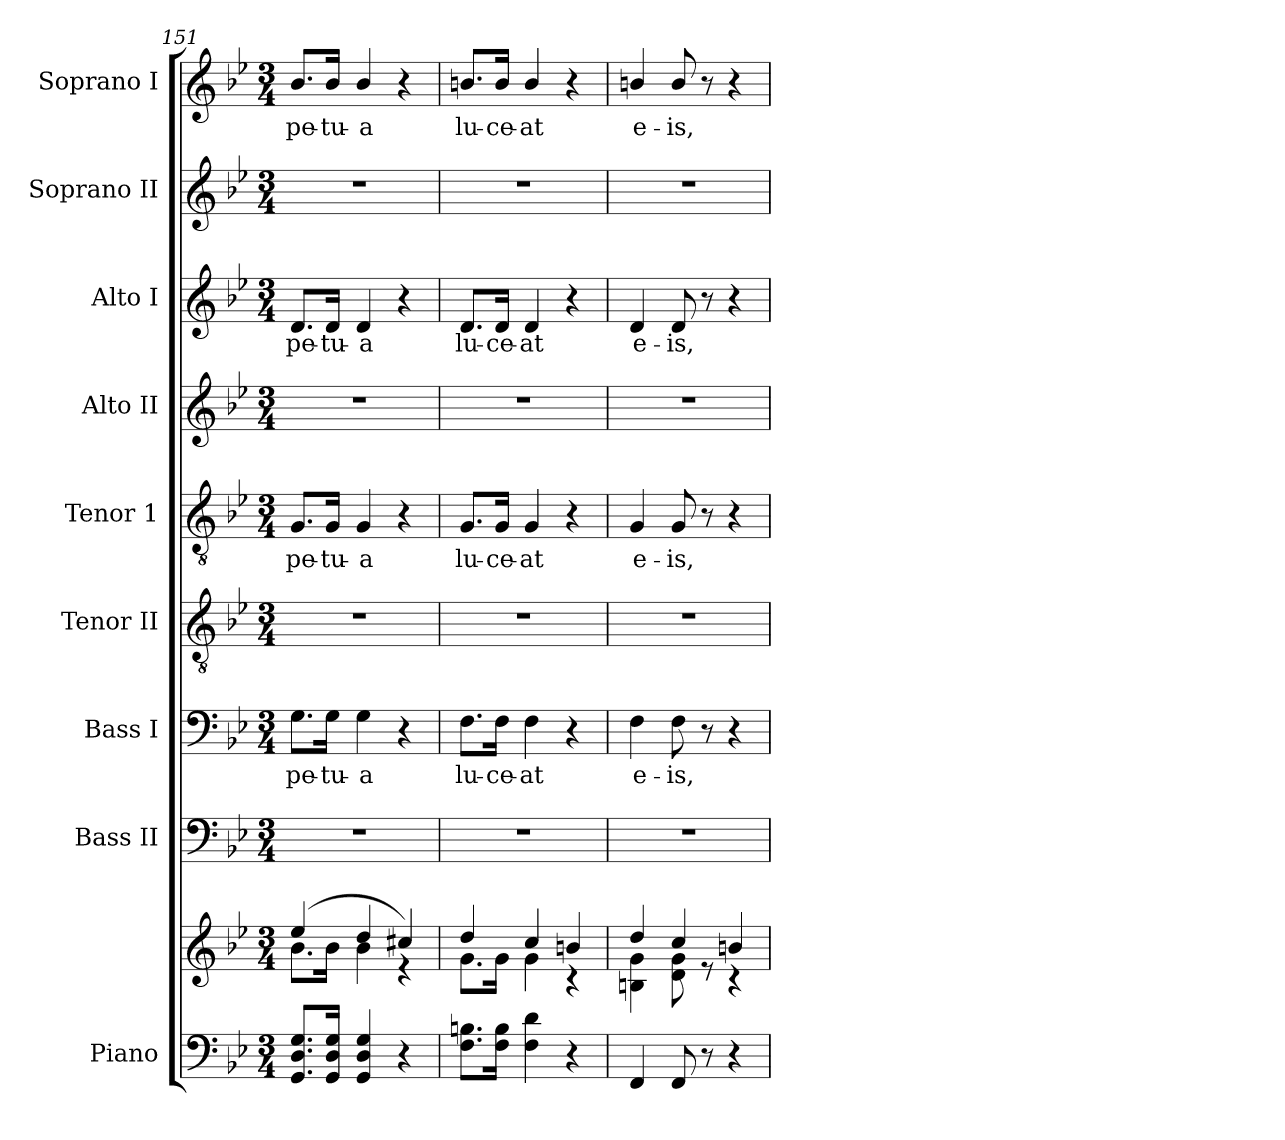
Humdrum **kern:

**kern	**kern	**kern	**kern	**text	**kern	**kern	**text	**kern	**kern	**text	**kern	**kern	**text
*part9	*part9	*part8	*part7	*part7	*part6	*part5	*part5	*part4	*part3	*part3	*part2	*part1	*part1
*staff10	*staff9	*staff8	*staff7	*staff7	*staff6	*staff5	*staff5	*staff4	*staff3	*staff3	*staff2	*staff1	*staff1
*I"Piano	*	*I"Bass II	*I"Bass I	*	*I"Tenor II	*I"Tenor 1	*	*I"Alto II	*I"Alto I	*	*I"Soprano II	*I"Soprano I	*
*I'Pno.	*	*I'B	*I'B	*	*I'T.	*I'T.	*	*I'A	*I'A	*	*I'S	*I'S	*
*clefF4	*clefG2	*clefF4	*clefF4	*	*clefGv2	*clefGv2	*	*clefG2	*clefG2	*	*clefG2	*clefG2	*
*	*	*	*	*	*ITrd7c12	*ITrd7c12	*	*	*	*	*	*	*
*k[b-e-]	*k[b-e-]	*k[b-e-]	*k[b-e-]	*	*k[b-e-]	*k[b-e-]	*	*k[b-e-]	*k[b-e-]	*	*k[b-e-]	*k[b-e-]	*
*g:	*g:	*g:	*g:	*	*g:	*g:	*	*g:	*g:	*	*g:	*g:	*
*M3/4	*M3/4	*M3/4	*M3/4	*	*M3/4	*M3/4	*	*M3/4	*M3/4	*	*M3/4	*M3/4	*
=151	=151	=151	=151	=151	=151	=151	=151	=151	=151	=151	=151	=151	=151
*	*^	*	*	*	*	*	*	*	*	*	*	*	*
!	!	!	!LO:N:vis=1	!	!	!	!	!	!	!	!	!	!	!
!	!	!	!	!	!LO:LY:b:color=#000000	!LO:N:vis=1	!	!	!	!	!	!	!	!
!	!	!	!	!	!	!	!	!LO:LY:b:color=#000000	!LO:N:vis=1	!	!	!	!	!
!	!	!	!	!	!	!	!	!	!	!	!LO:LY:b:color=#000000	!LO:N:vis=1	!	!
!	!	!	!	!	!	!	!	!	!	!	!	!	!	!LO:LY:b:color=#000000
8.GGi/ 8.Di 8.GiL	(4ee-i/	8.b-i\L	2.r	8.Gi\L	-pe-	2.r	8.GGi/L	-pe-	2.r	8.di/L	-pe-	2.r	8.b-i/L	-pe-
!	!	!	!	!	!LO:LY:b:color=#000000	!	!	!	!	!	!	!	!	!
!	!	!	!	!	!	!	!	!LO:LY:b:color=#000000	!	!	!	!	!	!
!	!	!	!	!	!	!	!	!	!	!	!LO:LY:b:color=#000000	!	!	!
!	!	!	!	!	!	!	!	!	!	!	!	!	!	!LO:LY:b:color=#000000
16GGi/ 16Di 16GiJk	.	16b-i\Jk	.	16Gi\Jk	-tu-	.	16GGi/Jk	-tu-	.	16di/Jk	-tu-	.	16b-i/Jk	-tu-
!	!	!	!	!	!LO:LY:b:color=#000000	!	!	!	!	!	!	!	!	!
!	!	!	!	!	!	!	!	!LO:LY:b:color=#000000	!	!	!	!	!	!
!	!	!	!	!	!	!	!	!	!	!	!LO:LY:b:color=#000000	!	!	!
!	!	!	!	!	!	!	!	!	!	!	!	!	!	!LO:LY:b:color=#000000
4GGi/ 4Di 4Gi	4ddi/	4b-i\	.	4Gi\	-a	.	4GGi/	-a	.	4di/	-a	.	4b-i/	-a
4r	4cc#Xi/)	4r	.	4r	.	.	4r	.	.	4r	.	.	4r	.
=152	=152	=152	=152	=152	=152	=152	=152	=152	=152	=152	=152	=152	=152	=152
!	!	!	!LO:N:vis=1	!	!	!	!	!	!	!	!	!	!	!
!	!	!	!	!	!LO:LY:b:color=#000000	!LO:N:vis=1	!	!	!	!	!	!	!	!
!	!	!	!	!	!	!	!	!LO:LY:b:color=#000000	!LO:N:vis=1	!	!	!	!	!
!	!	!	!	!	!	!	!	!	!	!	!LO:LY:b:color=#000000	!LO:N:vis=1	!	!
!	!	!	!	!	!	!	!	!	!	!	!	!	!	!LO:LY:b:color=#000000
8.Fi\ 8.BniL	4ddi/	8.gi\L	2.r	8.Fi\L	lu-	2.r	8.GGi/L	lu-	2.r	8.di/L	lu-	2.r	8.bni/L	lu-
!	!	!	!	!	!LO:LY:b:color=#000000	!	!	!	!	!	!	!	!	!
!	!	!	!	!	!	!	!	!LO:LY:b:color=#000000	!	!	!	!	!	!
!	!	!	!	!	!	!	!	!	!	!	!LO:LY:b:color=#000000	!	!	!
!	!	!	!	!	!	!	!	!	!	!	!	!	!	!LO:LY:b:color=#000000
16Fi\ 16BiJk	.	16gi\Jk	.	16Fi\Jk	-ce-	.	16GGi/Jk	-ce-	.	16di/Jk	-ce-	.	16bi/Jk	-ce-
!	!	!	!	!	!LO:LY:b:color=#000000	!	!	!	!	!	!	!	!	!
!	!	!	!	!	!	!	!	!LO:LY:b:color=#000000	!	!	!	!	!	!
!	!	!	!	!	!	!	!	!	!	!	!LO:LY:b:color=#000000	!	!	!
!	!	!	!	!	!	!	!	!	!	!	!	!	!	!LO:LY:b:color=#000000
4Fi\ 4di	4cci/	4gi\	.	4Fi\	-at	.	4GGi/	-at	.	4di/	-at	.	4bi/	-at
4r	4bni/	4r	.	4r	.	.	4r	.	.	4r	.	.	4r	.
=153	=153	=153	=153	=153	=153	=153	=153	=153	=153	=153	=153	=153	=153	=153
!	!	!	!LO:N:vis=1	!	!	!	!	!	!	!	!	!	!	!
!	!	!	!	!	!LO:LY:b:color=#000000	!LO:N:vis=1	!	!	!	!	!	!	!	!
!	!	!	!	!	!	!	!	!LO:LY:b:color=#000000	!LO:N:vis=1	!	!	!	!	!
!	!	!	!	!	!	!	!	!	!	!	!LO:LY:b:color=#000000	!LO:N:vis=1	!	!
!	!	!	!	!	!	!	!	!	!	!	!	!	!	!LO:LY:b:color=#000000
4FFi/	4ddi/	4Bni\ 4gi	2.r	4Fi\	e-	2.r	4GGi/	e-	2.r	4di/	e-	2.r	4bni/	e-
!	!	!	!	!	!LO:LY:b:color=#000000	!	!	!	!	!	!	!	!	!
!	!	!	!	!	!	!	!	!LO:LY:b:color=#000000	!	!	!	!	!	!
!	!	!	!	!	!	!	!	!	!	!	!LO:LY:b:color=#000000	!	!	!
!	!	!	!	!	!	!	!	!	!	!	!	!	!	!LO:LY:b:color=#000000
8FFi/	4cci/	8di\ 8gi	.	8Fi\	-is,	.	8GGi/	-is,	.	8di/	-is,	.	8bi/	-is,
8r	.	8r	.	8r	.	.	8r	.	.	8r	.	.	8r	.
4r	4bni/	4r	.	4r	.	.	4r	.	.	4r	.	.	4r	.
*	*v	*v	*	*	*	*	*	*	*	*	*	*	*	*
=	=	=	=	=	=	=	=	=	=	=	=	=	=
*-	*-	*-	*-	*-	*-	*-	*-	*-	*-	*-	*-	*-	*-
